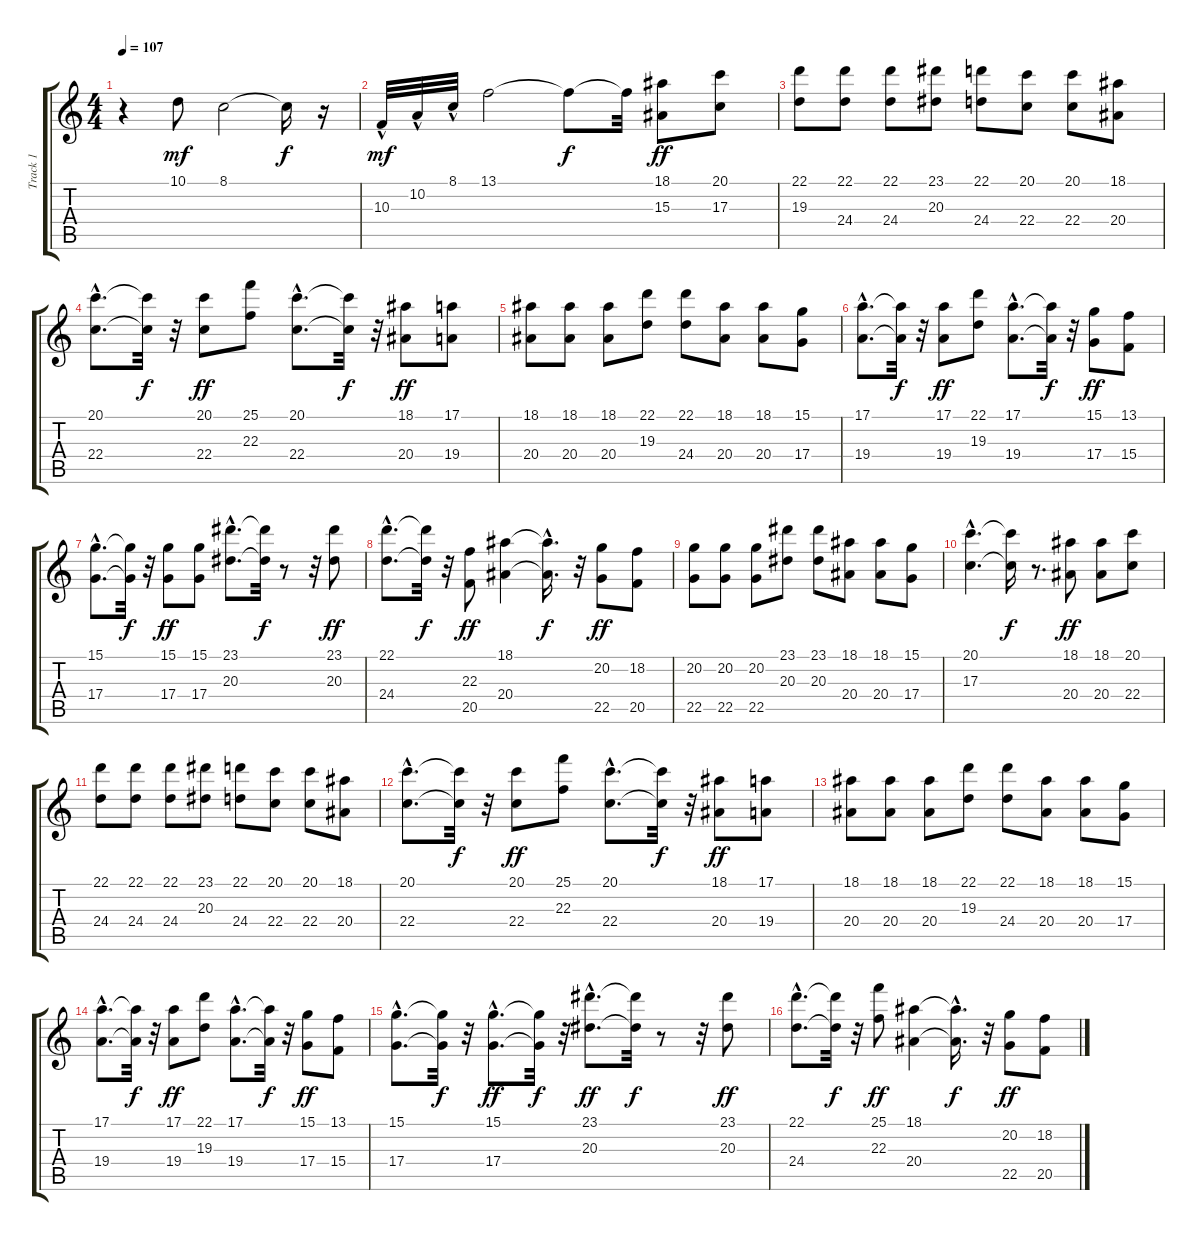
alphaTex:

\track ("Track 1" "Track 1") {instrument acousticgrandpiano}
\staff {score tabs}
\tuning (E4 B3 G3 D3 A2 E2) {hide}
\ts (4 4)
\tempo 107
\clef g2
\ks c
r.4{dy f} 10.1.8{dy mf} 8.1.2 8.1{t}.16{dy f} r.16 |
10.3{hac}.32{dy mf volume 8} 10.2{hac}.32 8.1{hac}.32 13.1.2 13.1{t}.8{dy f} 13.1{t}.32 (18.1 15.3).8{dy ff} (20.1 17.3).8 |
(22.1 19.3).8 (22.1 24.4).8 (22.1 24.4).8 (23.1 20.3).8 (22.1 24.4).8 (20.1 22.4).8 (20.1 22.4).8 (18.1 20.4).8 |
(20.1{hac} 22.4{hac}).8{d} (20.1{t} 22.4{t}).32{dy f} r.32 (20.1 22.4).8{dy ff} (25.1 22.3).8 (20.1{hac} 22.4{hac}).8{d} (20.1{t} 22.4{t}).32{dy f} r.32 (18.1 20.4).8{dy ff} (17.1 19.4).8 |
(18.1 20.4).8 (18.1 20.4).8 (18.1 20.4).8 (22.1 19.3).8 (22.1 24.4).8 (18.1 20.4).8 (18.1 20.4).8 (15.1 17.4).8 |
(17.1{hac} 19.4{hac}).8{d} (17.1{t} 19.4{t}).32{dy f} r.32 (17.1 19.4).8{dy ff} (22.1 19.3).8 (17.1{hac} 19.4{hac}).8{d} (17.1{t} 19.4{t}).32{dy f} r.32 (15.1 17.4).8{dy ff} (13.1 15.4).8 |
(15.1{hac} 17.4{hac}).8{d} (15.1{t} 17.4{t}).32{dy f} r.32 (15.1 17.4).8{dy ff} (15.1 17.4).8 (23.1{hac} 20.3{hac}).8{d} (23.1{t} 20.3{t}).32{dy f} r.8 r.32 (23.1 20.3).8{dy ff} |
(22.1{hac} 24.4{hac}).8{d} (22.1{t} 24.4{t}).32{dy f} r.32 (22.3 20.5).8{dy ff} (18.1 20.4).4 (18.1{hac t} 20.4{hac t}).16{d dy f} r.32 (20.2 22.5).8{dy ff} (18.2 20.5).8 |
(20.2 22.5).8 (20.2 22.5).8 (20.2 22.5).8 (23.1 20.3).8 (23.1 20.3).8 (18.1 20.4).8 (18.1 20.4).8 (15.1 17.4).8 |
(20.1{hac} 17.3{hac}).4{d} (20.1{t} 17.3{t}).16{dy f} r.8{d} (18.1 20.4).8{dy ff} (18.1 20.4).8 (20.1 22.4).8 |
(22.1 24.4).8 (22.1 24.4).8 (22.1 24.4).8 (23.1 20.3).8 (22.1 24.4).8 (20.1 22.4).8 (20.1 22.4).8 (18.1 20.4).8 |
(20.1{hac} 22.4{hac}).8{d} (20.1{t} 22.4{t}).32{dy f} r.32 (20.1 22.4).8{dy ff} (25.1 22.3).8 (20.1{hac} 22.4{hac}).8{d} (20.1{t} 22.4{t}).32{dy f} r.32 (18.1 20.4).8{dy ff} (17.1 19.4).8 |
(18.1 20.4).8 (18.1 20.4).8 (18.1 20.4).8 (22.1 19.3).8 (22.1 24.4).8 (18.1 20.4).8 (18.1 20.4).8 (15.1 17.4).8 |
(17.1{hac} 19.4{hac}).8{d} (17.1{t} 19.4{t}).32{dy f} r.32 (17.1 19.4).8{dy ff} (22.1 19.3).8 (17.1{hac} 19.4{hac}).8{d} (17.1{t} 19.4{t}).32{dy f} r.32 (15.1 17.4).8{dy ff} (13.1 15.4).8 |
(15.1{hac} 17.4{hac}).8{d} (15.1{t} 17.4{t}).32{dy f} r.32 (15.1{hac} 17.4{hac}).8{d dy ff} (15.1{t} 17.4{t}).32{dy f} r.32 (23.1{hac} 20.3{hac}).8{d dy ff} (23.1{t} 20.3{t}).32{dy f} r.8 r.32 (23.1 20.3).8{dy ff} |
(22.1{hac} 24.4{hac}).8{d} (22.1{t} 24.4{t}).32{dy f} r.32 (25.1 22.3).8{dy ff} (18.1 20.4).4 (18.1{hac t} 20.4{hac t}).16{d dy f} r.32 (20.2 22.5).8{dy ff} (18.2 20.5).8
